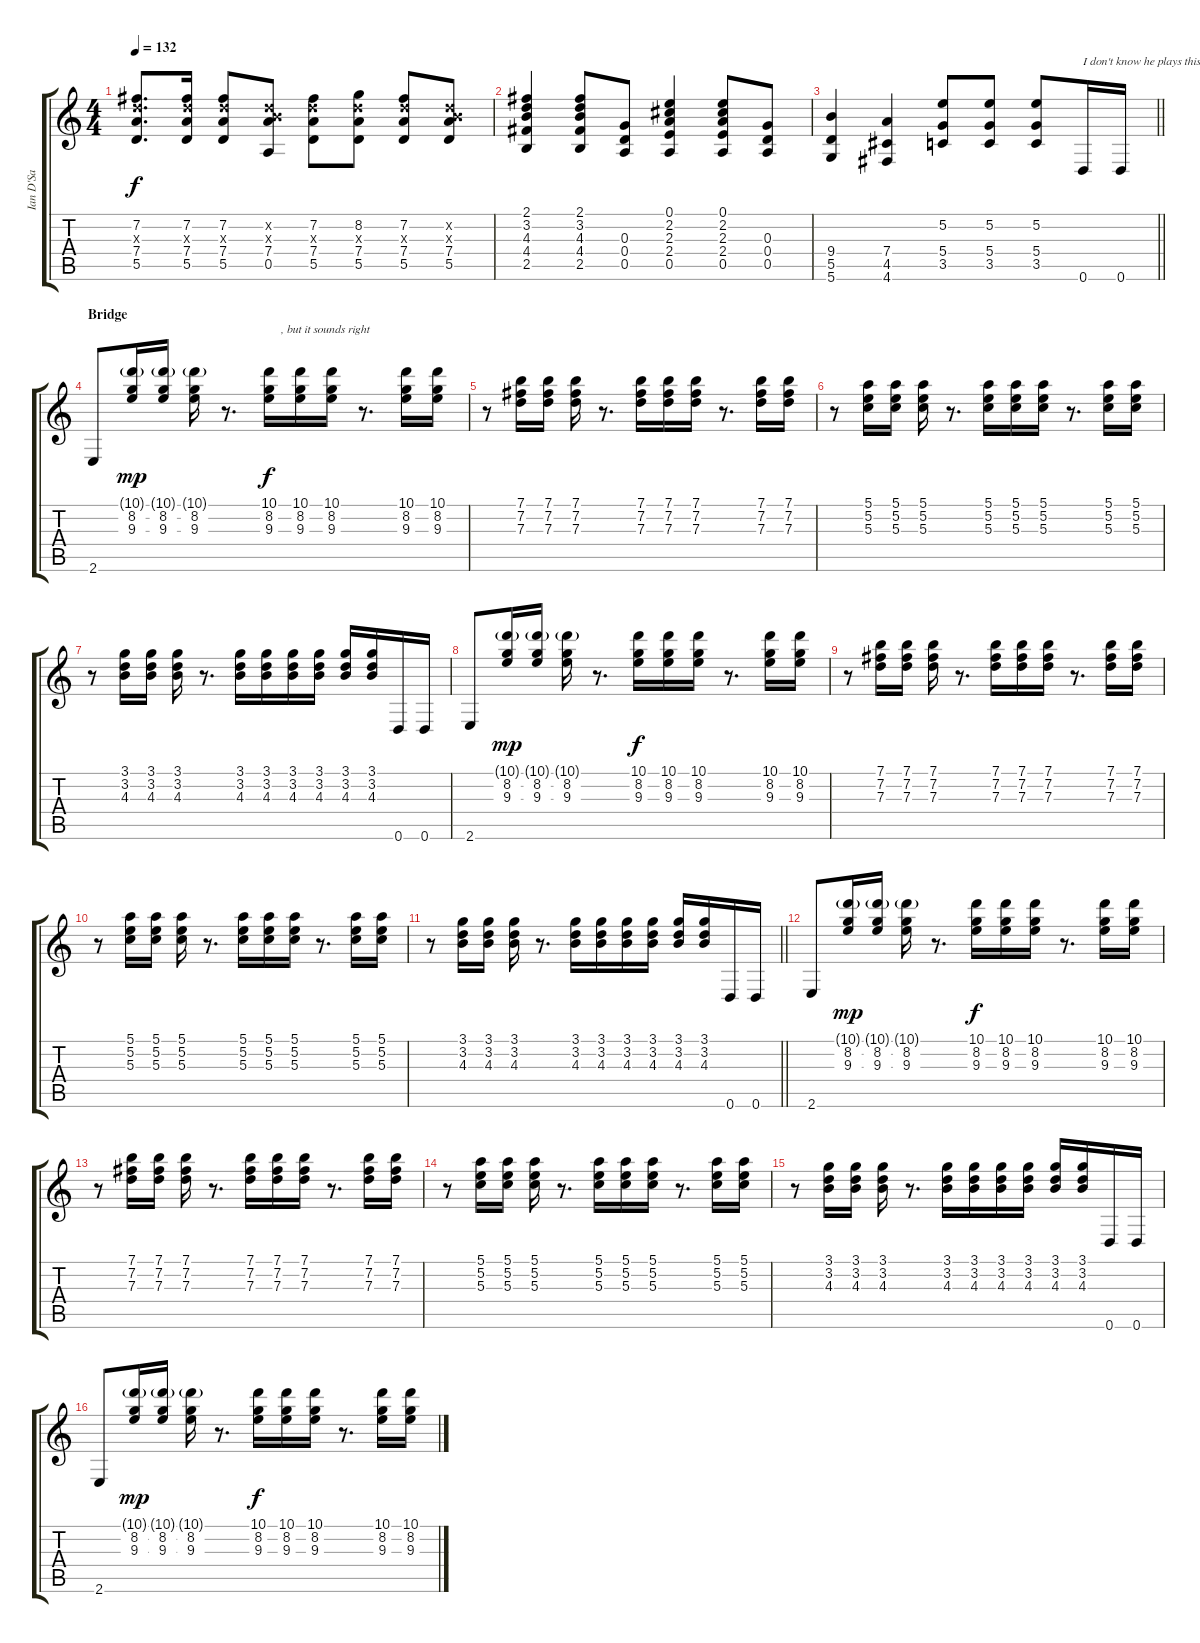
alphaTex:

\track ("Ian D'Sa" "Ian D'Sa") {instrument overdrivenguitar}
\staff {score tabs}
\tuning (E4 B3 G3 D3 A2 D2) {hide}
\ts (4 4)
\tempo 132
\clef g2
\ks c
(7.2 7.3{x} 7.4 5.5).8{d dy f} (7.2 7.3{x} 7.4 5.5).16 (7.2 7.3{x} 7.4 5.5).8 (0.2{x} 7.3{x} 7.4 0.5).8 (7.2 7.3{x} 7.4 5.5).8 (8.2 7.3{x} 7.4 5.5).8 (7.2 7.3{x} 7.4 5.5).8 (0.2{x} 7.3{x} 7.4 5.5).8 |
(2.1 3.2 4.3 4.4 2.5).4 (2.1 3.2 4.3 4.4 2.5).8 (0.3 0.4 0.5).8 (0.1 2.2 2.3 2.4 0.5).4 (0.1 2.2 2.3 2.4 0.5).8 (0.3 0.4 0.5).8 |
\barLineRight lightlight
(9.4 5.5 5.6).4 (7.4 4.5 4.6).4 (5.2 5.4 3.5).8 (5.2 5.4 3.5).8 (5.2 5.4 3.5).8 0.6.16{txt "I don't know he plays this fast E note"} 0.6.16 |
\section ("" "Bridge")
2.6.8 (10.1{g} 8.2 9.3).16{dy mp} (10.1{g} 8.2 9.3).16 (10.1{g} 8.2 9.3).16 r.8{d} (10.1 8.2 9.3).16{txt "    , but it sounds right" dy f} (10.1 8.2 9.3).16 (10.1 8.2 9.3).16 r.8{d} (10.1 8.2 9.3).16 (10.1 8.2 9.3).16 |
r.8 (7.1 7.2 7.3).16 (7.1 7.2 7.3).16 (7.1 7.2 7.3).16 r.8{d} (7.1 7.2 7.3).16 (7.1 7.2 7.3).16 (7.1 7.2 7.3).16 r.8{d} (7.1 7.2 7.3).16 (7.1 7.2 7.3).16 |
r.8 (5.1 5.2 5.3).16 (5.1 5.2 5.3).16 (5.1 5.2 5.3).16 r.8{d} (5.1 5.2 5.3).16 (5.1 5.2 5.3).16 (5.1 5.2 5.3).16 r.8{d} (5.1 5.2 5.3).16 (5.1 5.2 5.3).16 |
r.8 (3.1 3.2 4.3).16 (3.1 3.2 4.3).16 (3.1 3.2 4.3).16 r.8{d} (3.1 3.2 4.3).16 (3.1 3.2 4.3).16 (3.1 3.2 4.3).16 (3.1 3.2 4.3).16 (3.1 3.2 4.3).16 (3.1 3.2 4.3).16 0.6.16 0.6.16 |
2.6.8 (10.1{g} 8.2 9.3).16{dy mp} (10.1{g} 8.2 9.3).16 (10.1{g} 8.2 9.3).16 r.8{d} (10.1 8.2 9.3).16{dy f} (10.1 8.2 9.3).16 (10.1 8.2 9.3).16 r.8{d} (10.1 8.2 9.3).16 (10.1 8.2 9.3).16 |
r.8 (7.1 7.2 7.3).16 (7.1 7.2 7.3).16 (7.1 7.2 7.3).16 r.8{d} (7.1 7.2 7.3).16 (7.1 7.2 7.3).16 (7.1 7.2 7.3).16 r.8{d} (7.1 7.2 7.3).16 (7.1 7.2 7.3).16 |
r.8 (5.1 5.2 5.3).16 (5.1 5.2 5.3).16 (5.1 5.2 5.3).16 r.8{d} (5.1 5.2 5.3).16 (5.1 5.2 5.3).16 (5.1 5.2 5.3).16 r.8{d} (5.1 5.2 5.3).16 (5.1 5.2 5.3).16 |
\barLineRight lightlight
r.8 (3.1 3.2 4.3).16 (3.1 3.2 4.3).16 (3.1 3.2 4.3).16 r.8{d} (3.1 3.2 4.3).16 (3.1 3.2 4.3).16 (3.1 3.2 4.3).16 (3.1 3.2 4.3).16 (3.1 3.2 4.3).16 (3.1 3.2 4.3).16 0.6.16 0.6.16 |
2.6.8 (10.1{g} 8.2 9.3).16{dy mp} (10.1{g} 8.2 9.3).16 (10.1{g} 8.2 9.3).16 r.8{d} (10.1 8.2 9.3).16{dy f} (10.1 8.2 9.3).16 (10.1 8.2 9.3).16 r.8{d} (10.1 8.2 9.3).16 (10.1 8.2 9.3).16 |
r.8 (7.1 7.2 7.3).16 (7.1 7.2 7.3).16 (7.1 7.2 7.3).16 r.8{d} (7.1 7.2 7.3).16 (7.1 7.2 7.3).16 (7.1 7.2 7.3).16 r.8{d} (7.1 7.2 7.3).16 (7.1 7.2 7.3).16 |
r.8 (5.1 5.2 5.3).16 (5.1 5.2 5.3).16 (5.1 5.2 5.3).16 r.8{d} (5.1 5.2 5.3).16 (5.1 5.2 5.3).16 (5.1 5.2 5.3).16 r.8{d} (5.1 5.2 5.3).16 (5.1 5.2 5.3).16 |
r.8 (3.1 3.2 4.3).16 (3.1 3.2 4.3).16 (3.1 3.2 4.3).16 r.8{d} (3.1 3.2 4.3).16 (3.1 3.2 4.3).16 (3.1 3.2 4.3).16 (3.1 3.2 4.3).16 (3.1 3.2 4.3).16 (3.1 3.2 4.3).16 0.6.16 0.6.16 |
2.6.8 (10.1{g} 8.2 9.3).16{dy mp} (10.1{g} 8.2 9.3).16 (10.1{g} 8.2 9.3).16 r.8{d} (10.1 8.2 9.3).16{dy f} (10.1 8.2 9.3).16 (10.1 8.2 9.3).16 r.8{d} (10.1 8.2 9.3).16 (10.1 8.2 9.3).16
